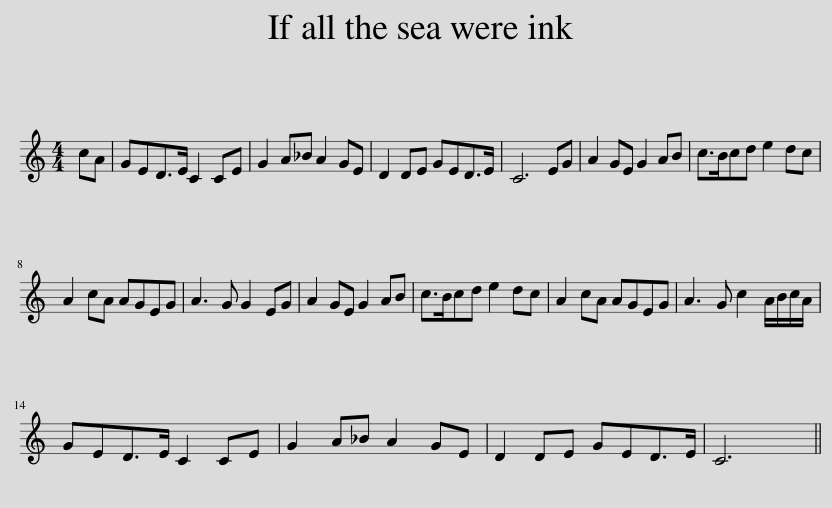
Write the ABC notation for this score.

X:1
L:1/8
M:4/4
I:linebreak $
K:C
V:1 treble
V:1
 cA | GED>E C2 CE | G2 A_B A2 GE | D2 DE GED>E | C6 EG | %5
 A2 GE G2 AB | c>Bcd e2 dc |$ A2 cA AGEG | A3 G G2 EG | A2 GE G2 AB | %10
 c>Bcd e2 dc | A2 cA AGEG | A3 G c2 A/B/c/A/ |$ GED>E C2 CE | G2 A_B A2 GE | %15
 D2 DE GED>E | C6 || %17
